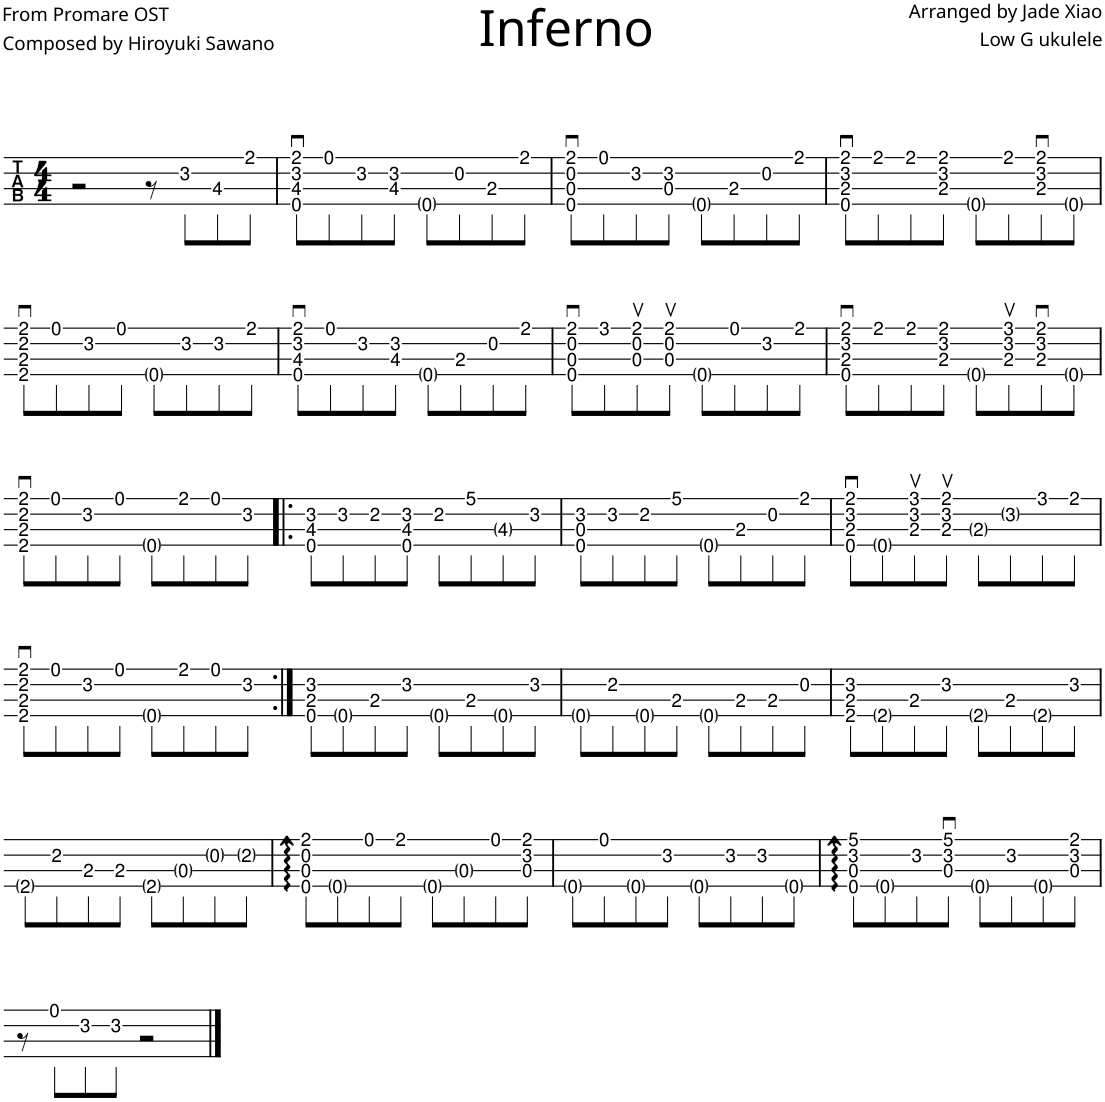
**kern
*part1
*staff1
*I"Ukulele
*I'Uk.
*stria4
*
*k[]
*M4/4
=1
2r
8r
8g\L
8e\
8b\J
=2
8G\u 8e\u 8g\u 8b\uL
8a\
8g\
8e\ 8g\J
8G\L
8e\
8d\
8b\J
=3
8G\u 8c\u 8e\u 8b\uL
8a\
8g\
8c\ 8g\J
8G\L
8d\
8e\
8b\J
=4
8G\u 8d\u 8g\u 8b\uL
8b\
8b\
8d\ 8g\ 8b\J
8G\L
8b\
8d\u 8g\u 8b\u
8G\J
!!LO:LB:g=z
=5
8A\u 8d\u 8f#\u 8b\uL
8a\
8g\
8a\J
8G\L
8g\
8g\
8b\J
=6
8G\u 8e\u 8g\u 8b\uL
8a\
8g\
8e\ 8g\J
8G\L
8d\
8e\
8b\J
=7
8G\u 8c\u 8e\u 8b\uL
8cc\
8c\v 8e\v 8b\v
8c\v 8e\v 8b\vJ
8G\L
8a\
8g\
8b\J
=8
8G\u 8d\u 8g\u 8b\uL
8b\
8b\
8d\ 8g\ 8b\J
8G\L
8d\v 8g\v 8cc\v
8d\u 8g\u 8b\u
8G\J
!!LO:LB:g=z
=9
8A\u 8d\u 8f#\u 8b\uL
8a\
8g\
8a\J
8G\L
8b\
8a\
8g\J
=10!|:
8G\ 8e\ 8g\L
8g\
8f#\
8G\ 8e\ 8g\J
8f#\L
8dd\
8e\
8g\J
=11
8G\ 8c\ 8g\L
8g\
8f#\
8dd\J
8G\L
8d\
8e\
8b\J
=12
8G\u 8d\u 8g\u 8b\uL
8G\
8d\v 8g\v 8cc\v
8d\v 8g\v 8b\vJ
8d\L
8g\
8cc\
8b\J
!!LO:LB:g=z
=13
8A\u 8d\u 8g-\u 8b\uL
8a\
8g\
8a\J
8G\L
8b\
8a\
8g\J
=14:|!
8G\ 8d\ 8g\L
8G\
8d\
8g\J
8G\L
8d\
8G\
8g\J
=15
8G\L
8g-\
8G\
8d\J
8G\L
8d\
8d\
8e\J
=16
8A\ 8d\ 8g\L
8A\
8d\
8g\J
8A\L
8d\
8A\
8g\J
!!LO:LB:g=z
=17
8A\L
8g-\
8d\
8d\J
8A\L
8c\
8e\
8f#\J
=18
8G\:: 8c\:: 8e\:: 8b\::L
8G\
8a\
8b\J
8G\L
8c\
8a\
8c\ 8g\ 8b\J
=19
8G\L
8a\
8G\
8g\J
8G\L
8g\
8g\
8G\J
=20
8G\:: 8c\:: 8g\:: 8dd\::L
8G\
8g\
8c\u 8g\u 8dd\uJ
8G\L
8g\
8G\
8c\ 8g\ 8b\J
!!LO:LB:g=z
=21
8r
8a\L
8g\
8g\J
2r
==
*-
